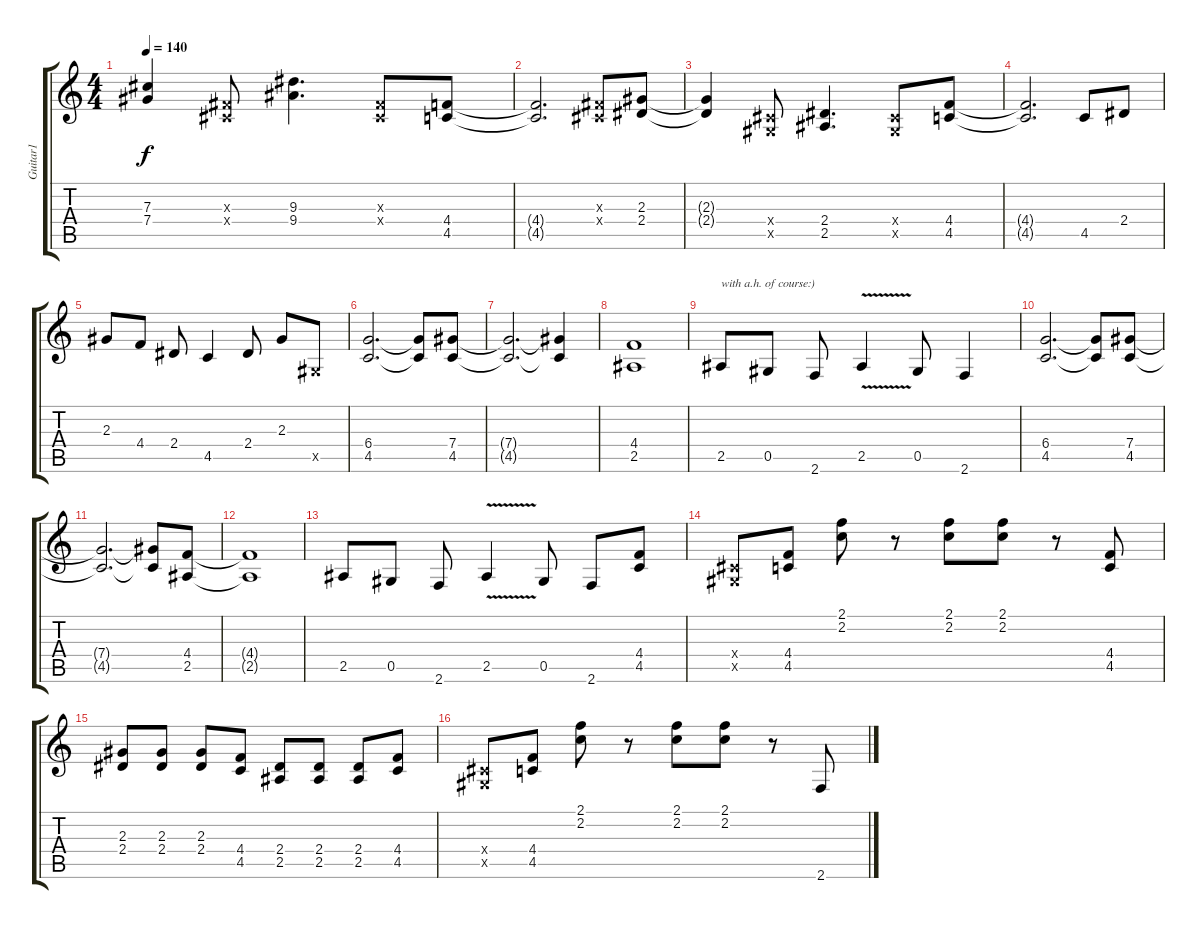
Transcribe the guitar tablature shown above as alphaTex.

\track ("Guitar1" "Guitar1") {instrument distortionguitar}
\staff {score tabs}
\tuning (Eb4 Bb3 Gb3 Db3 Ab2 Eb2) {hide}
\ts (4 4)
\tempo 140
\clef g2
\ks c
(7.3{t} 7.4{t}).4{dy f} (0.3{x} 0.4{x}).8 (9.3 9.4).4{d} (0.3{x} 0.4{x}).8 (4.4 4.5).8 |
(4.4{t} 4.5{t}).2{d} (0.3{x} 0.4{x}).8 (2.3 2.4).8 |
(2.3{t} 2.4{t}).4 (0.4{x} 0.5{x}).8 (2.4 2.5).4{d} (0.4{x} 0.5{x}).8 (4.4 4.5).8 |
(4.4{t} 4.5{t}).2{d} 4.5.8 2.4.8 |
2.3.8 4.4.8 2.4.8 4.5.4 2.4.8 2.3.8 0.5{x}.8 |
(6.4 4.5).2{d} (6.4{t} 4.5{t}).8 (7.4 4.5).8 |
(7.4{t} 4.5{t}).2{d} (7.4{t} 4.5{t}).4 |
(4.4 2.5).1 |
2.5.8{txt "with a.h. of course:)"} 0.5.8 2.6.8 2.5{v}.4 0.5.8 2.6.4 |
(6.4 4.5).2{d} (6.4{t} 4.5{t}).8 (7.4 4.5).8 |
(7.4{t} 4.5{t}).2{d} (7.4{t} 4.5{t}).8 (4.4 2.5).8 |
(4.4{t} 2.5{t}).1 |
2.5.8 0.5.8 2.6.8 2.5{v}.4 0.5.8 2.6.8 (4.4 4.5).8 |
(0.4{x} 0.5{x}).8 (4.4 4.5).8 (2.1 2.2).8 r.8 (2.1 2.2).8 (2.1 2.2).8 r.8 (4.4 4.5).8 |
(2.3 2.4).8 (2.3 2.4).8 (2.3 2.4).8 (4.4 4.5).8 (2.4 2.5).8 (2.4 2.5).8 (2.4 2.5).8 (4.4 4.5).8 |
(0.4{x} 0.5{x}).8 (4.4 4.5).8 (2.1 2.2).8 r.8 (2.1 2.2).8 (2.1 2.2).8 r.8 2.6.8
